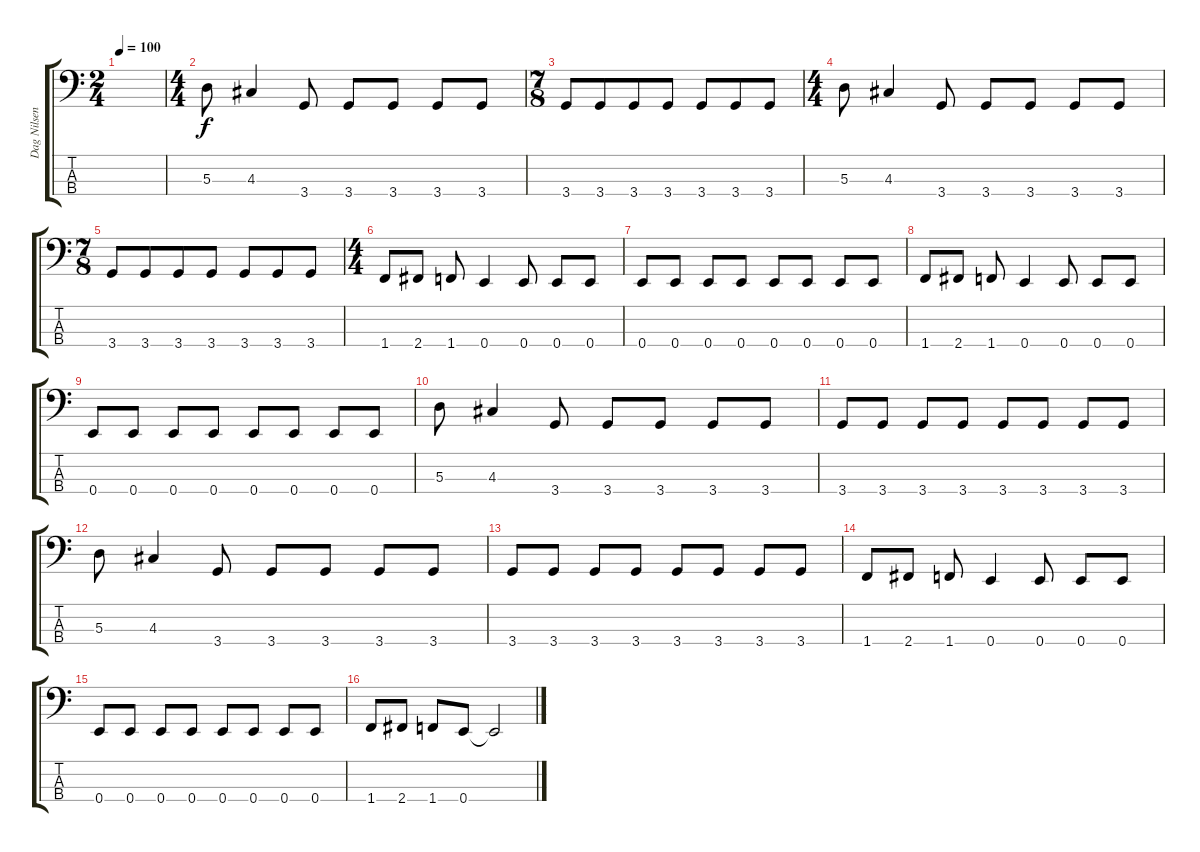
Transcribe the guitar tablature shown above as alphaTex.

\track ("Dag Nilsen" "Dag Nilsen") {instrument electricbassfinger}
\staff {score tabs}
\tuning (G2 D2 A1 E1) {hide}
\ts (2 4)
\tempo 100
\clef f4
\ks c
|
\ts (4 4)
5.3.8 4.3.4 3.4.8 3.4.8 3.4.8 3.4.8 3.4.8 |
\ts (7 8)
3.4.8 3.4.8 3.4.8 3.4.8 3.4.8 3.4.8 3.4.8 |
\ts (4 4)
5.3.8 4.3.4 3.4.8 3.4.8 3.4.8 3.4.8 3.4.8 |
\ts (7 8)
3.4.8 3.4.8 3.4.8 3.4.8 3.4.8 3.4.8 3.4.8 |
\ts (4 4)
1.4.8 2.4.8 1.4.8 0.4.4 0.4.8 0.4.8 0.4.8 |
0.4.8 0.4.8 0.4.8 0.4.8 0.4.8 0.4.8 0.4.8 0.4.8 |
1.4.8 2.4.8 1.4.8 0.4.4 0.4.8 0.4.8 0.4.8 |
0.4.8 0.4.8 0.4.8 0.4.8 0.4.8 0.4.8 0.4.8 0.4.8 |
5.3.8 4.3.4 3.4.8 3.4.8 3.4.8 3.4.8 3.4.8 |
3.4.8 3.4.8 3.4.8 3.4.8 3.4.8 3.4.8 3.4.8 3.4.8 |
5.3.8 4.3.4 3.4.8 3.4.8 3.4.8 3.4.8 3.4.8 |
3.4.8 3.4.8 3.4.8 3.4.8 3.4.8 3.4.8 3.4.8 3.4.8 |
1.4.8 2.4.8 1.4.8 0.4.4 0.4.8 0.4.8 0.4.8 |
0.4.8 0.4.8 0.4.8 0.4.8 0.4.8 0.4.8 0.4.8 0.4.8 |
1.4.8 2.4.8 1.4.8 0.4.8 0.4{t}.2
